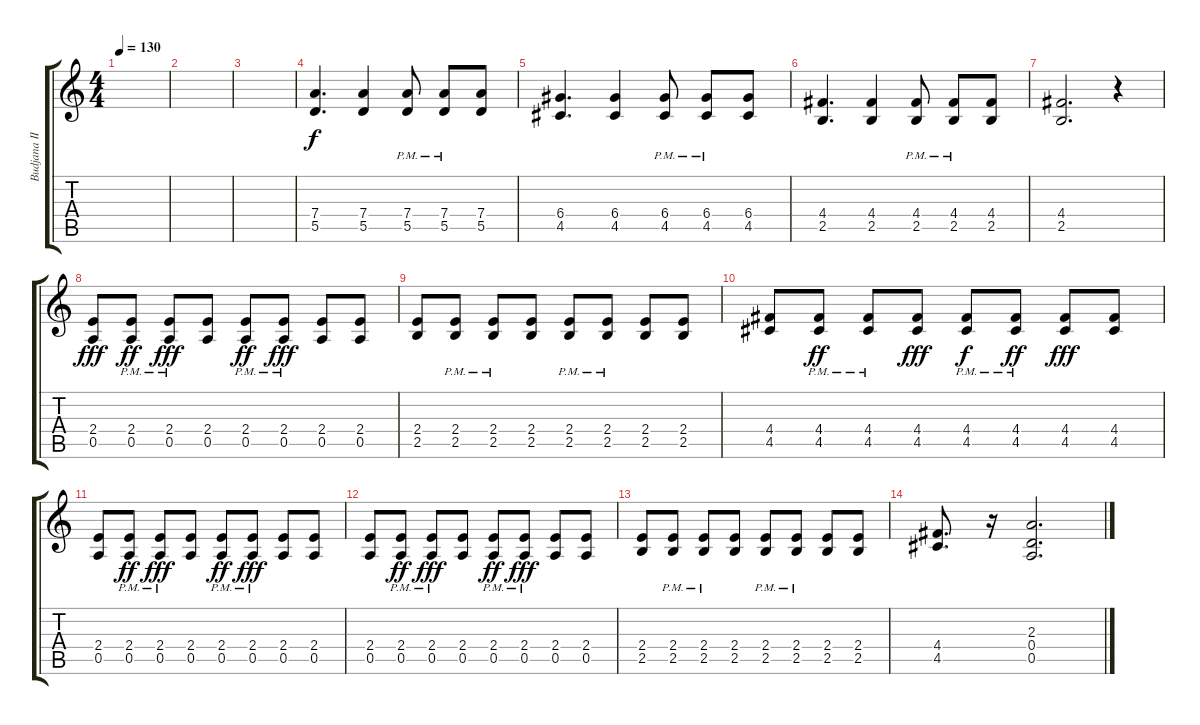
\track ("Budjana II" "Budjana II") {instrument distortionguitar}
\staff {score tabs}
\tuning (E4 B3 G3 D3 A2 E2) {hide}
\ts (4 4)
\tempo 130
\clef g2
\ks c
|
|
|
(7.4 5.5).4{d dy f} (7.4 5.5).4 (7.4{pm} 5.5).8 (7.4{pm} 5.5).8 (7.4 5.5).8 |
(6.4 4.5).4{d} (6.4 4.5).4 (6.4{pm} 4.5{pm}).8 (6.4{pm} 4.5{pm}).8 (6.4 4.5).8 |
(4.4 2.5).4{d} (4.4 2.5).4 (4.4{pm} 2.5{pm}).8 (4.4{pm} 2.5{pm}).8 (4.4 2.5).8 |
(4.4 2.5).2{d} r.4 |
(2.4 0.5).8{dy fff} (2.4 0.5{pm}).8{dy ff} (2.4 0.5{pm}).8{dy fff} (2.4 0.5).8 (2.4 0.5{pm}).8{dy ff} (2.4 0.5{pm}).8{dy fff} (2.4 0.5).8 (2.4 0.5).8 |
(2.4 2.5).8 (2.4{pm} 2.5{pm}).8 (2.4{pm} 2.5{pm}).8 (2.4 2.5).8 (2.4{pm} 2.5{pm}).8 (2.4{pm} 2.5{pm}).8 (2.4 2.5).8 (2.4 2.5).8 |
(4.4 4.5).8 (4.4{pm} 4.5{pm}).8{dy ff} (4.4{pm} 4.5{pm}).8 (4.4 4.5).8{dy fff} (4.4{pm} 4.5{pm}).8{dy f} (4.4{pm} 4.5{pm}).8{dy ff} (4.4 4.5).8{dy fff} (4.4 4.5).8 |
(2.4 0.5).8 (2.4 0.5{pm}).8{dy ff} (2.4 0.5{pm}).8{dy fff} (2.4 0.5).8 (2.4 0.5{pm}).8{dy ff} (2.4 0.5{pm}).8{dy fff} (2.4 0.5).8 (2.4 0.5).8 |
(2.4 0.5).8 (2.4 0.5{pm}).8{dy ff} (2.4 0.5{pm}).8{dy fff} (2.4 0.5).8 (2.4 0.5{pm}).8{dy ff} (2.4 0.5{pm}).8{dy fff} (2.4 0.5).8 (2.4 0.5).8 |
(2.4 2.5).8 (2.4{pm} 2.5{pm}).8 (2.4{pm} 2.5{pm}).8 (2.4 2.5).8 (2.4{pm} 2.5{pm}).8 (2.4{pm} 2.5{pm}).8 (2.4 2.5).8 (2.4 2.5).8 |
(4.4 4.5).8{d} r.16 (2.3 0.4 0.5).2{d}
